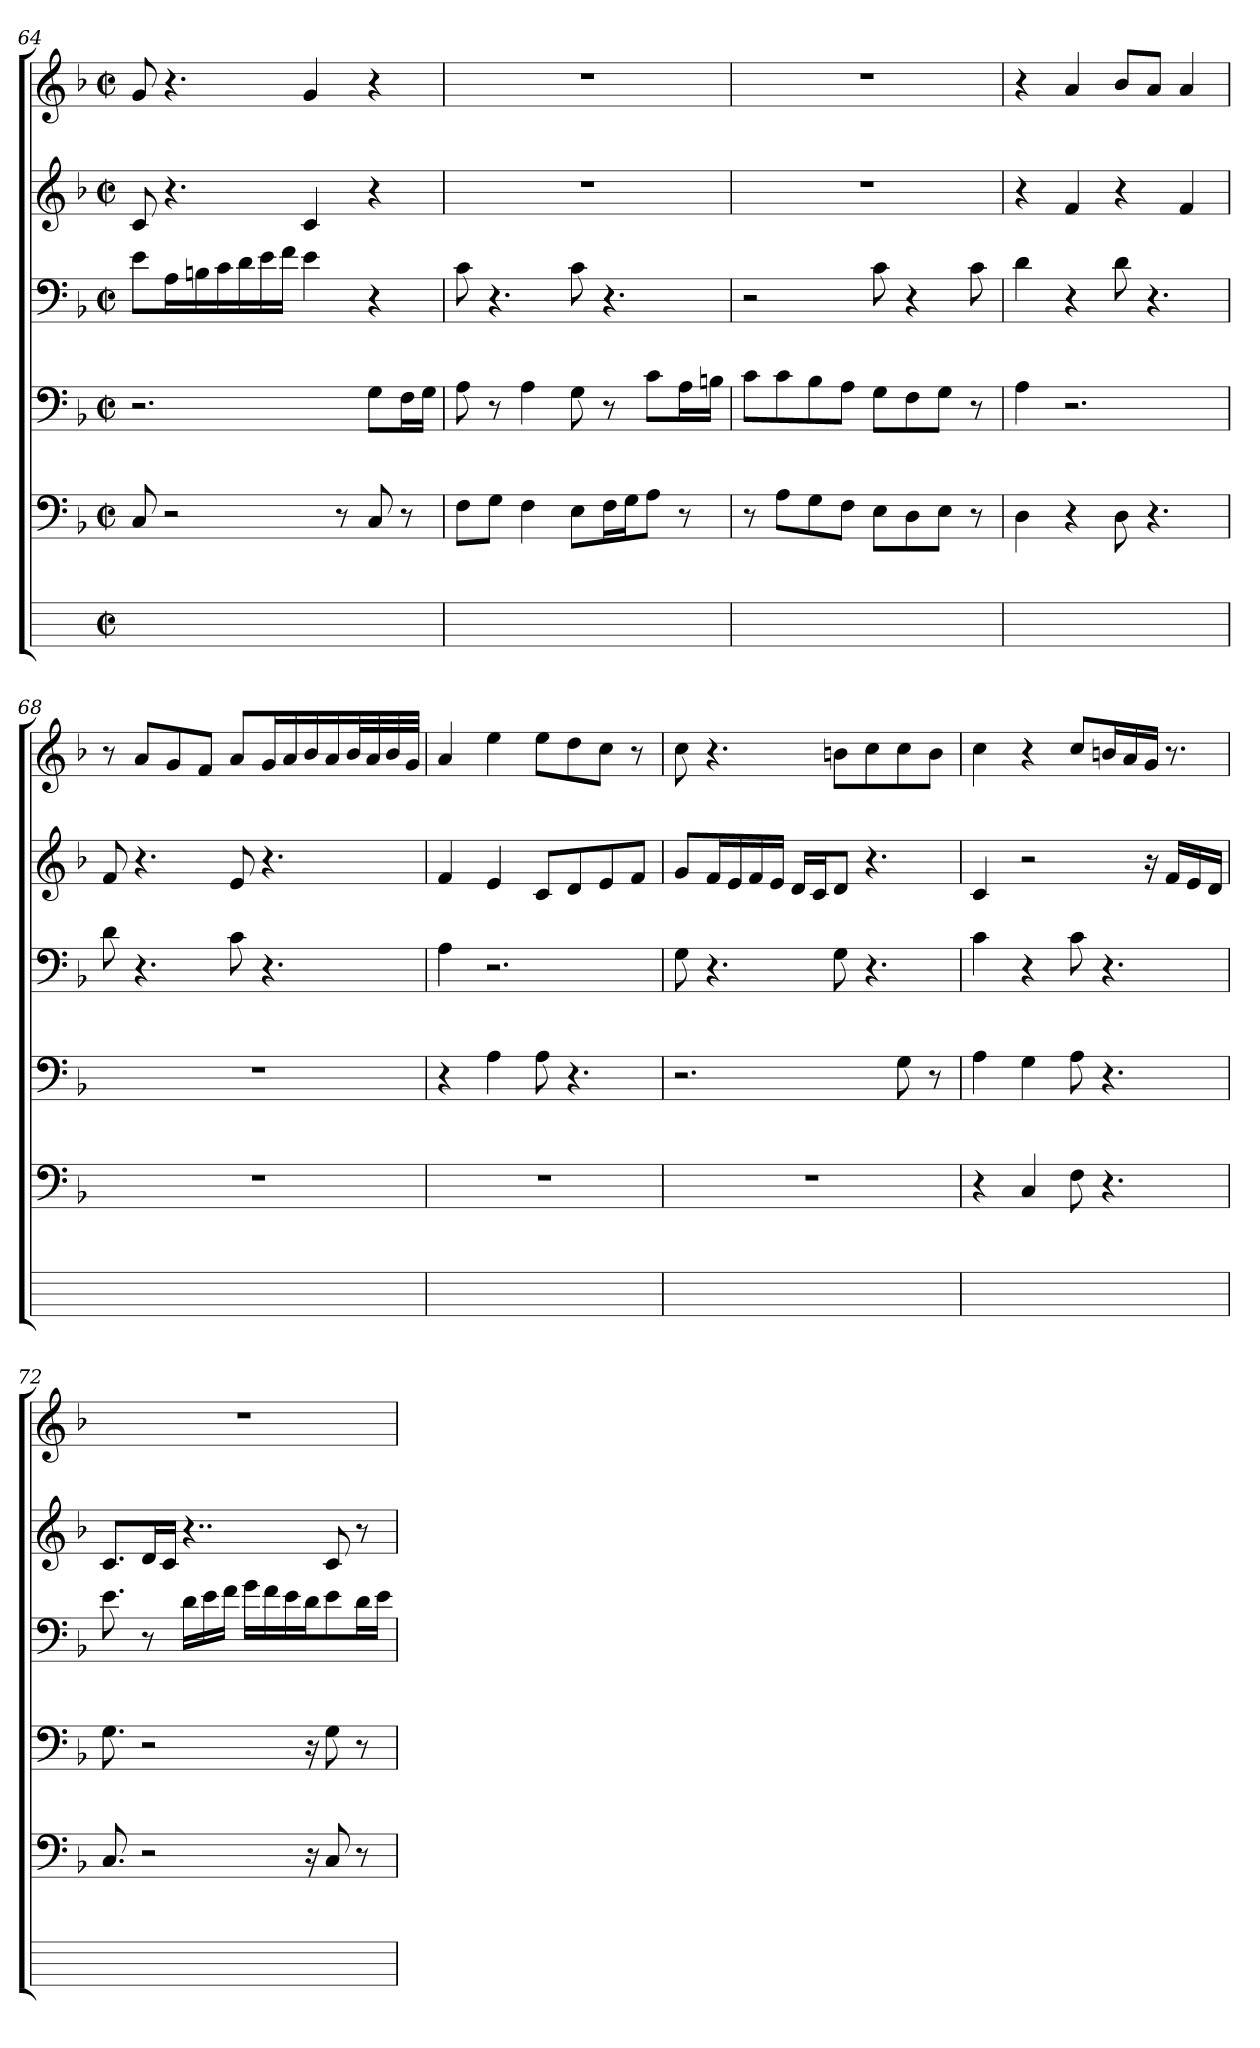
**kern	**kern	**kern	**kern	**kern	**kern
*part6	*part5	*part4	*part3	*part2	*part1
*staff6	*staff5	*staff4	*staff3	*staff2	*staff1
*	*clefF4	*clefF4	*clefF4	*clefG2	*clefG2
*	*k[b-]	*k[b-]	*k[b-]	*k[b-]	*k[b-]
*	*F:	*F:	*F:	*F:	*F:
*M2/2	*M2/2	*M2/2	*M2/2	*M2/2	*M2/2
*met(c|)	*met(c|)	*met(c|)	*met(c|)	*met(c|)	*met(c|)
=64	=64	=64	=64	=64	=64
1ryy	8C	2.r	8eL	8c	8g
.	2r	.	16AiL	4.r	4.r
.	.	.	16Bni	.	.
.	.	.	16ci	.	.
.	.	.	16di	.	.
.	.	.	16ei	.	.
.	.	.	16fiJJ	.	.
.	.	.	4ej	4cj	4gj
.	8r	.	.	.	.
.	8C	8GL	4r	4r	4r
.	8r	16FiL	.	.	.
.	.	16GiJJ	.	.	.
=65	=65	=65	=65	=65	=65
1ryy	8FL	8A	8c	1r	1r
.	8GiJ	8r	4.r	.	.
.	4F	4A	.	.	.
.	8EL	8G	8cj	.	.
.	16FiL	8r	4.r	.	.
.	16GiJ	.	.	.	.
.	8AJ	8cL	.	.	.
.	8r	16AiL	.	.	.
.	.	16BniJJ	.	.	.
=66	=66	=66	=66	=66	=66
1ryy	8r	8ciL	2r	1r	1r
.	8AjL	8cj	.	.	.
.	8GZ	8B-Z	.	.	.
.	8FjJ	8AjJ	.	.	.
.	8EL	8GL	8cj	.	.
.	8DZ	8FZ	4r	.	.
.	8EjJ	8GjJ	.	.	.
.	8r	8r	8ci	.	.
=67	=67	=67	=67	=67	=67
1ryy	4D	4A	4d	4r	4r
.	4r	2.r	4r	4f	4a
.	8Dj	.	8dj	4r	8b-L
.	4.r	.	4.r	.	8aiJ
.	.	.	.	4f	4a
=68	=68	=68	=68	=68	=68
1ryy	1r	1r	8dj	8f	8r
.	.	.	4.r	4.r	8aiL
.	.	.	.	.	8g
.	.	.	.	.	8fJ
.	.	.	8c	8e	8aL
.	.	.	4.r	4.r	16giL
.	.	.	.	.	16ai
.	.	.	.	.	16b-Z
.	.	.	.	.	16ai
.	.	.	.	.	32b-iL
.	.	.	.	.	32ai
.	.	.	.	.	32b-i
.	.	.	.	.	32giJJJ
=69	=69	=69	=69	=69	=69
1ryy	1r	4r	4A	4f	4aZ
.	.	4Aj	2.r	4e	4ee
.	.	8Aj	.	8cL	8eejL
.	.	4.r	.	8d	8dd
.	.	.	.	8e	8ccJ
.	.	.	.	8fJ	8r
=70	=70	=70	=70	=70	=70
1ryy	1r	2.r	8G	8gL	8ccj
.	.	.	4.r	16fiL	4.r
.	.	.	.	16ei	.
.	.	.	.	16fZ	.
.	.	.	.	16eiJJ	.
.	.	.	.	16dZLL	.
.	.	.	.	16ciJ	.
.	.	.	8Gj	8dJ	8bnL
.	.	.	4.r	4.r	8cci
.	.	8G	.	.	8ccZ
.	.	8r	.	.	8biJ
=71	=71	=71	=71	=71	=71
1ryy	4r	4A	4c	4c	4cc
.	4C	4G	4r	2r	4r
.	8F	8A	8cj	.	8ccjL
.	4.r	4.r	4.r	.	16bniL
.	.	.	.	.	16ai
.	.	.	.	16r	16gZJJ
.	.	.	.	16fiLL	8.r
.	.	.	.	16ei	.
.	.	.	.	16diJJ	.
=72	=72	=72	=72	=72	=72
1ryy	8.C	8.G	8.eV	8.cL	1r
.	2r	2r	8r	16diL	.
.	.	.	.	16cJJ	.
.	.	.	16diLL	4..r	.
.	.	.	16ei	.	.
.	.	.	16fiJJ	.	.
.	.	.	16gZLL	.	.
.	.	.	16fi	.	.
.	.	.	16ei	.	.
.	16r	16r	16diJ	.	.
.	8C	8G	8eZ	8cj	.
.	8r	8r	16dZL	8r	.
.	.	.	16eZJJ	.	.
=	=	=	=	=	=
*-	*-	*-	*-	*-	*-
